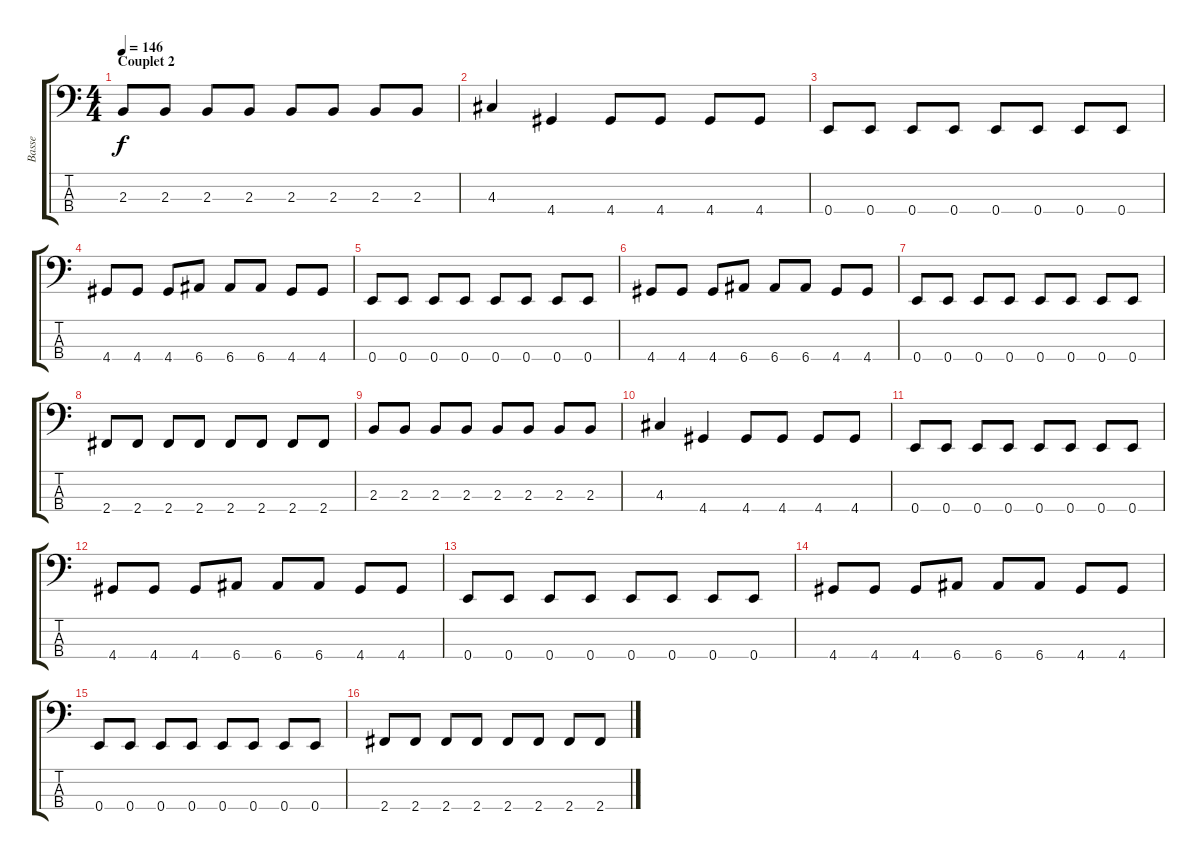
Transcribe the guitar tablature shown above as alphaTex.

\track ("Basse" "Basse") {instrument electricbasspick}
\staff {score tabs}
\tuning (G2 D2 A1 E1) {hide}
\ts (4 4)
\section ("" "Couplet 2")
\tempo 146
\clef f4
\ks c
2.3.8{dy f} 2.3.8 2.3.8 2.3.8 2.3.8 2.3.8 2.3.8 2.3.8 |
4.3.4 4.4.4 4.4.8 4.4.8 4.4.8 4.4.8 |
0.4.8 0.4.8 0.4.8 0.4.8 0.4.8 0.4.8 0.4.8 0.4.8 |
4.4.8 4.4.8 4.4.8 6.4.8 6.4.8 6.4.8 4.4.8 4.4.8 |
0.4.8 0.4.8 0.4.8 0.4.8 0.4.8 0.4.8 0.4.8 0.4.8 |
4.4.8 4.4.8 4.4.8 6.4.8 6.4.8 6.4.8 4.4.8 4.4.8 |
0.4.8 0.4.8 0.4.8 0.4.8 0.4.8 0.4.8 0.4.8 0.4.8 |
2.4.8 2.4.8 2.4.8 2.4.8 2.4.8 2.4.8 2.4.8 2.4.8 |
2.3.8 2.3.8 2.3.8 2.3.8 2.3.8 2.3.8 2.3.8 2.3.8 |
4.3.4 4.4.4 4.4.8 4.4.8 4.4.8 4.4.8 |
0.4.8 0.4.8 0.4.8 0.4.8 0.4.8 0.4.8 0.4.8 0.4.8 |
4.4.8 4.4.8 4.4.8 6.4.8 6.4.8 6.4.8 4.4.8 4.4.8 |
0.4.8 0.4.8 0.4.8 0.4.8 0.4.8 0.4.8 0.4.8 0.4.8 |
4.4.8 4.4.8 4.4.8 6.4.8 6.4.8 6.4.8 4.4.8 4.4.8 |
0.4.8 0.4.8 0.4.8 0.4.8 0.4.8 0.4.8 0.4.8 0.4.8 |
2.4.8 2.4.8 2.4.8 2.4.8 2.4.8 2.4.8 2.4.8 2.4.8
